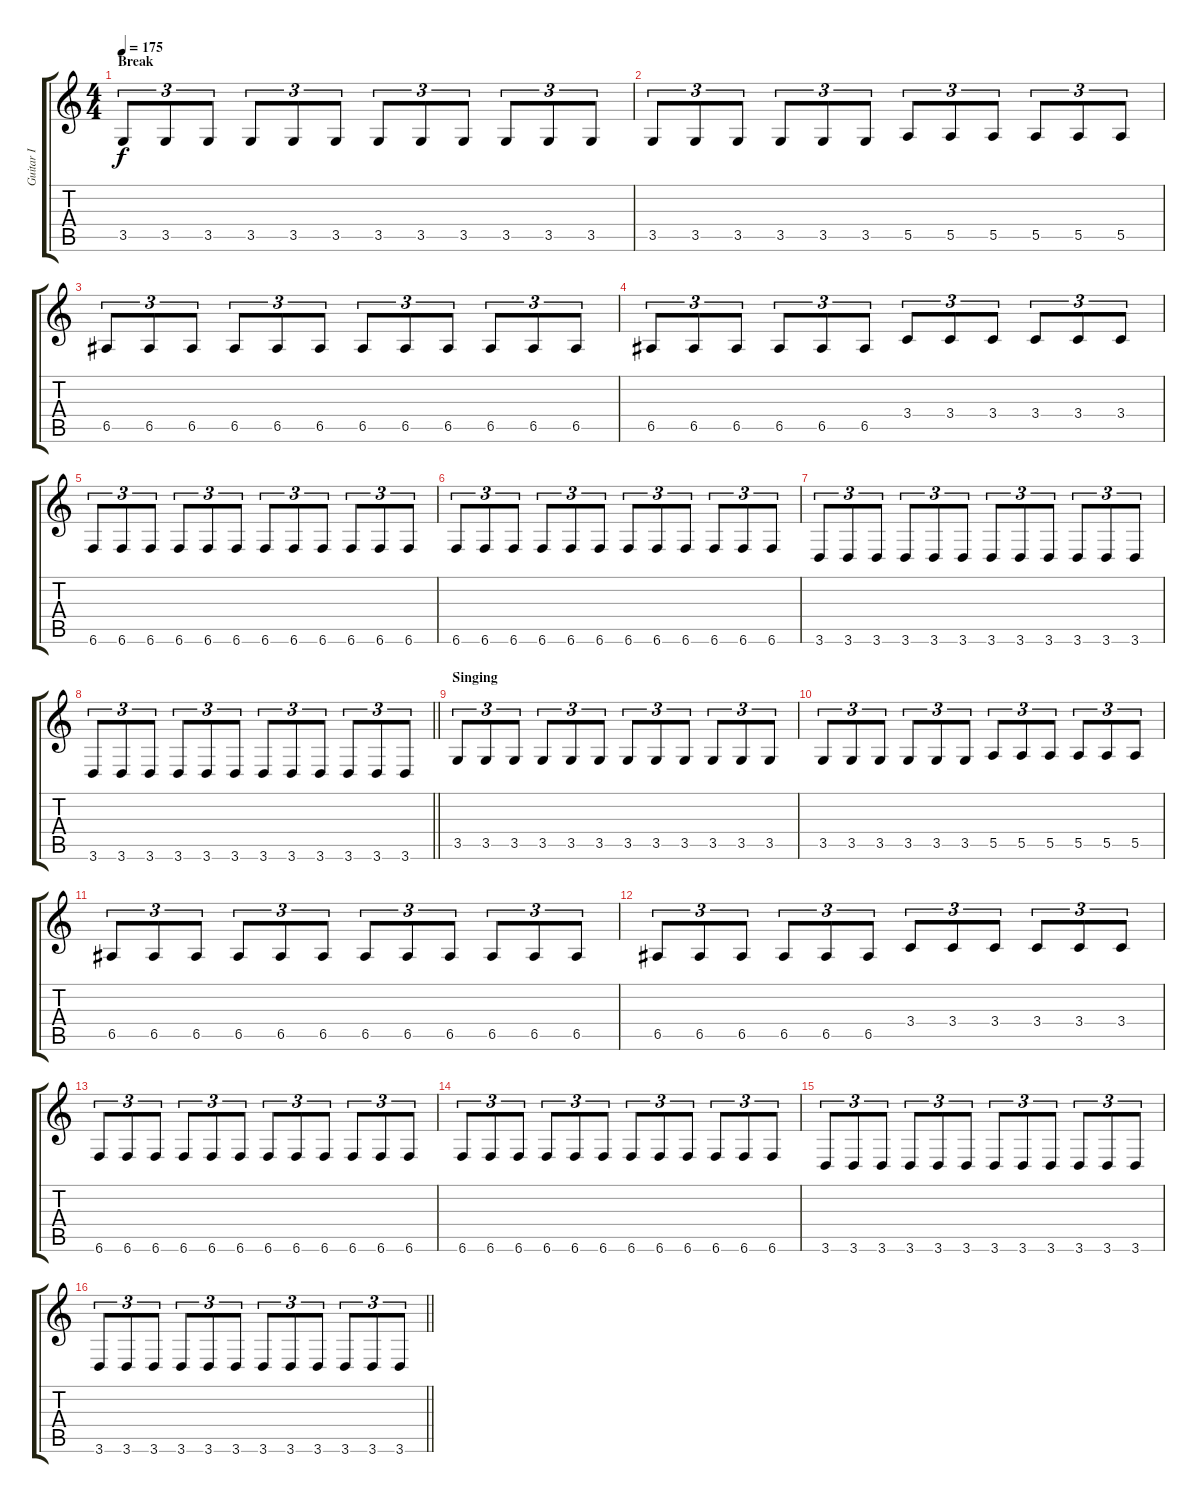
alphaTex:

\track ("Guitar I" "Guitar I") {instrument distortionguitar}
\staff {score tabs}
\tuning (B3 Gb3 D3 A2 E2 B1) {hide}
\ts (4 4)
\section ("" "Break")
\tempo 175
\clef g2
\ks c
3.5.8{tu (3 2) dy f volume 14} 3.5.8{tu (3 2)} 3.5.8{tu (3 2)} 3.5.8{tu (3 2)} 3.5.8{tu (3 2)} 3.5.8{tu (3 2)} 3.5.8{tu (3 2)} 3.5.8{tu (3 2)} 3.5.8{tu (3 2)} 3.5.8{tu (3 2)} 3.5.8{tu (3 2)} 3.5.8{tu (3 2)} |
3.5.8{tu (3 2)} 3.5.8{tu (3 2)} 3.5.8{tu (3 2)} 3.5.8{tu (3 2)} 3.5.8{tu (3 2)} 3.5.8{tu (3 2)} 5.5.8{tu (3 2)} 5.5.8{tu (3 2)} 5.5.8{tu (3 2)} 5.5.8{tu (3 2)} 5.5.8{tu (3 2)} 5.5.8{tu (3 2)} |
6.5.8{tu (3 2)} 6.5.8{tu (3 2)} 6.5.8{tu (3 2)} 6.5.8{tu (3 2)} 6.5.8{tu (3 2)} 6.5.8{tu (3 2)} 6.5.8{tu (3 2)} 6.5.8{tu (3 2)} 6.5.8{tu (3 2)} 6.5.8{tu (3 2)} 6.5.8{tu (3 2)} 6.5.8{tu (3 2)} |
6.5.8{tu (3 2)} 6.5.8{tu (3 2)} 6.5.8{tu (3 2)} 6.5.8{tu (3 2)} 6.5.8{tu (3 2)} 6.5.8{tu (3 2)} 3.4.8{tu (3 2)} 3.4.8{tu (3 2)} 3.4.8{tu (3 2)} 3.4.8{tu (3 2)} 3.4.8{tu (3 2)} 3.4.8{tu (3 2)} |
6.6.8{tu (3 2)} 6.6.8{tu (3 2)} 6.6.8{tu (3 2)} 6.6.8{tu (3 2)} 6.6.8{tu (3 2)} 6.6.8{tu (3 2)} 6.6.8{tu (3 2)} 6.6.8{tu (3 2)} 6.6.8{tu (3 2)} 6.6.8{tu (3 2)} 6.6.8{tu (3 2)} 6.6.8{tu (3 2)} |
6.6.8{tu (3 2)} 6.6.8{tu (3 2)} 6.6.8{tu (3 2)} 6.6.8{tu (3 2)} 6.6.8{tu (3 2)} 6.6.8{tu (3 2)} 6.6.8{tu (3 2)} 6.6.8{tu (3 2)} 6.6.8{tu (3 2)} 6.6.8{tu (3 2)} 6.6.8{tu (3 2)} 6.6.8{tu (3 2)} |
3.6.8{tu (3 2)} 3.6.8{tu (3 2)} 3.6.8{tu (3 2)} 3.6.8{tu (3 2)} 3.6.8{tu (3 2)} 3.6.8{tu (3 2)} 3.6.8{tu (3 2)} 3.6.8{tu (3 2)} 3.6.8{tu (3 2)} 3.6.8{tu (3 2)} 3.6.8{tu (3 2)} 3.6.8{tu (3 2)} |
\barLineRight lightlight
3.6.8{tu (3 2)} 3.6.8{tu (3 2)} 3.6.8{tu (3 2)} 3.6.8{tu (3 2)} 3.6.8{tu (3 2)} 3.6.8{tu (3 2)} 3.6.8{tu (3 2)} 3.6.8{tu (3 2)} 3.6.8{tu (3 2)} 3.6.8{tu (3 2)} 3.6.8{tu (3 2)} 3.6.8{tu (3 2)} |
\section ("" "Singing")
3.5.8{tu (3 2)} 3.5.8{tu (3 2)} 3.5.8{tu (3 2)} 3.5.8{tu (3 2)} 3.5.8{tu (3 2)} 3.5.8{tu (3 2)} 3.5.8{tu (3 2)} 3.5.8{tu (3 2)} 3.5.8{tu (3 2)} 3.5.8{tu (3 2)} 3.5.8{tu (3 2)} 3.5.8{tu (3 2)} |
3.5.8{tu (3 2)} 3.5.8{tu (3 2)} 3.5.8{tu (3 2)} 3.5.8{tu (3 2)} 3.5.8{tu (3 2)} 3.5.8{tu (3 2)} 5.5.8{tu (3 2)} 5.5.8{tu (3 2)} 5.5.8{tu (3 2)} 5.5.8{tu (3 2)} 5.5.8{tu (3 2)} 5.5.8{tu (3 2)} |
6.5.8{tu (3 2)} 6.5.8{tu (3 2)} 6.5.8{tu (3 2)} 6.5.8{tu (3 2)} 6.5.8{tu (3 2)} 6.5.8{tu (3 2)} 6.5.8{tu (3 2)} 6.5.8{tu (3 2)} 6.5.8{tu (3 2)} 6.5.8{tu (3 2)} 6.5.8{tu (3 2)} 6.5.8{tu (3 2)} |
6.5.8{tu (3 2)} 6.5.8{tu (3 2)} 6.5.8{tu (3 2)} 6.5.8{tu (3 2)} 6.5.8{tu (3 2)} 6.5.8{tu (3 2)} 3.4.8{tu (3 2)} 3.4.8{tu (3 2)} 3.4.8{tu (3 2)} 3.4.8{tu (3 2)} 3.4.8{tu (3 2)} 3.4.8{tu (3 2)} |
6.6.8{tu (3 2)} 6.6.8{tu (3 2)} 6.6.8{tu (3 2)} 6.6.8{tu (3 2)} 6.6.8{tu (3 2)} 6.6.8{tu (3 2)} 6.6.8{tu (3 2)} 6.6.8{tu (3 2)} 6.6.8{tu (3 2)} 6.6.8{tu (3 2)} 6.6.8{tu (3 2)} 6.6.8{tu (3 2)} |
6.6.8{tu (3 2)} 6.6.8{tu (3 2)} 6.6.8{tu (3 2)} 6.6.8{tu (3 2)} 6.6.8{tu (3 2)} 6.6.8{tu (3 2)} 6.6.8{tu (3 2)} 6.6.8{tu (3 2)} 6.6.8{tu (3 2)} 6.6.8{tu (3 2)} 6.6.8{tu (3 2)} 6.6.8{tu (3 2)} |
3.6.8{tu (3 2)} 3.6.8{tu (3 2)} 3.6.8{tu (3 2)} 3.6.8{tu (3 2)} 3.6.8{tu (3 2)} 3.6.8{tu (3 2)} 3.6.8{tu (3 2)} 3.6.8{tu (3 2)} 3.6.8{tu (3 2)} 3.6.8{tu (3 2)} 3.6.8{tu (3 2)} 3.6.8{tu (3 2)} |
\barLineRight lightlight
3.6.8{tu (3 2)} 3.6.8{tu (3 2)} 3.6.8{tu (3 2)} 3.6.8{tu (3 2)} 3.6.8{tu (3 2)} 3.6.8{tu (3 2)} 3.6.8{tu (3 2)} 3.6.8{tu (3 2)} 3.6.8{tu (3 2)} 3.6.8{tu (3 2)} 3.6.8{tu (3 2)} 3.6.8{tu (3 2)}
